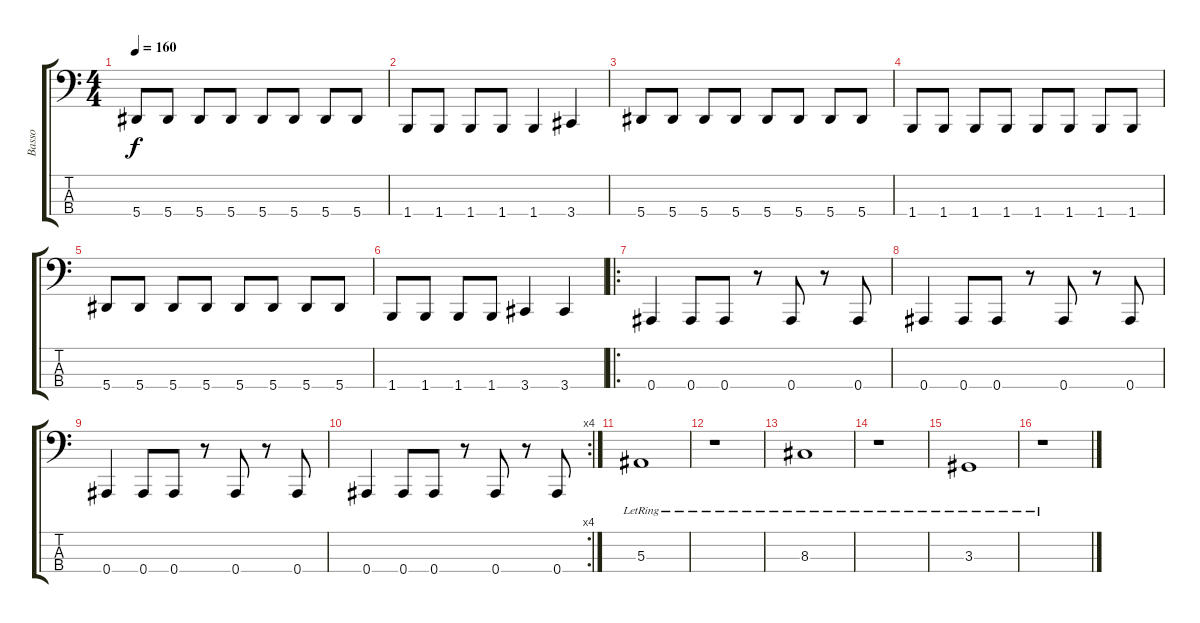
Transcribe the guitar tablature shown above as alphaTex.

\track ("Basso" "Basso") {instrument slapbass1}
\staff {score tabs}
\tuning (Eb2 Bb1 F1 Bb0) {hide}
\ts (4 4)
\tempo 160
\clef f4
\ks c
5.4.8{dy f} 5.4.8 5.4.8 5.4.8 5.4.8 5.4.8 5.4.8 5.4.8 |
1.4.8 1.4.8 1.4.8 1.4.8 1.4.4 3.4.4 |
5.4.8 5.4.8 5.4.8 5.4.8 5.4.8 5.4.8 5.4.8 5.4.8 |
1.4.8 1.4.8 1.4.8 1.4.8 1.4.8 1.4.8 1.4.8 1.4.8 |
5.4.8 5.4.8 5.4.8 5.4.8 5.4.8 5.4.8 5.4.8 5.4.8 |
1.4.8 1.4.8 1.4.8 1.4.8 3.4.4 3.4.4 |
\ro
0.4.4 0.4.8 0.4.8 r.8 0.4.8 r.8 0.4.8 |
0.4.4 0.4.8 0.4.8 r.8 0.4.8 r.8 0.4.8 |
0.4.4 0.4.8 0.4.8 r.8 0.4.8 r.8 0.4.8 |
\rc 4
0.4.4 0.4.8 0.4.8 r.8 0.4.8 r.8 0.4.8 |
5.3{lr}.1 |
r.1 |
8.3{lr}.1 |
r.1 |
3.3{lr}.1 |
r.1
